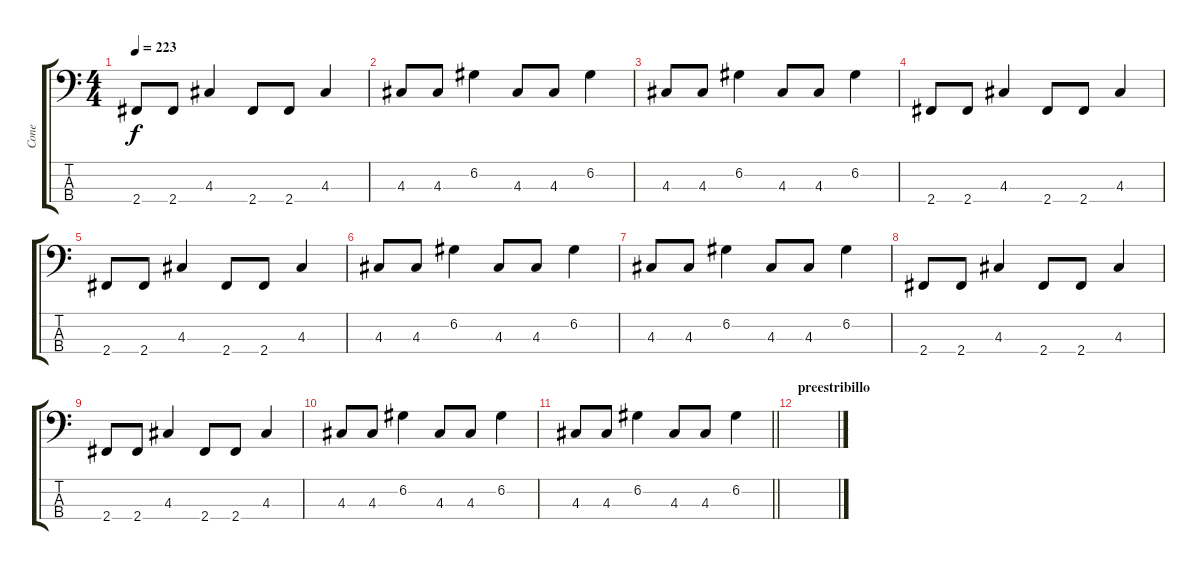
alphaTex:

\track ("Cone" "Cone") {instrument electricbassfinger}
\staff {score tabs}
\tuning (G2 D2 A1 E1) {hide}
\ts (4 4)
\tempo 223
\clef f4
\ks c
2.4.8{dy f} 2.4.8 4.3.4 2.4.8 2.4.8 4.3.4 |
4.3.8 4.3.8 6.2.4 4.3.8 4.3.8 6.2.4 |
4.3.8 4.3.8 6.2.4 4.3.8 4.3.8 6.2.4 |
2.4.8 2.4.8 4.3.4 2.4.8 2.4.8 4.3.4 |
2.4.8 2.4.8 4.3.4 2.4.8 2.4.8 4.3.4 |
4.3.8 4.3.8 6.2.4 4.3.8 4.3.8 6.2.4 |
4.3.8 4.3.8 6.2.4 4.3.8 4.3.8 6.2.4 |
2.4.8 2.4.8 4.3.4 2.4.8 2.4.8 4.3.4 |
2.4.8 2.4.8 4.3.4 2.4.8 2.4.8 4.3.4 |
4.3.8 4.3.8 6.2.4 4.3.8 4.3.8 6.2.4 |
\barLineRight lightlight
4.3.8 4.3.8 6.2.4 4.3.8 4.3.8 6.2.4 |
\section ("" "preestribillo")
